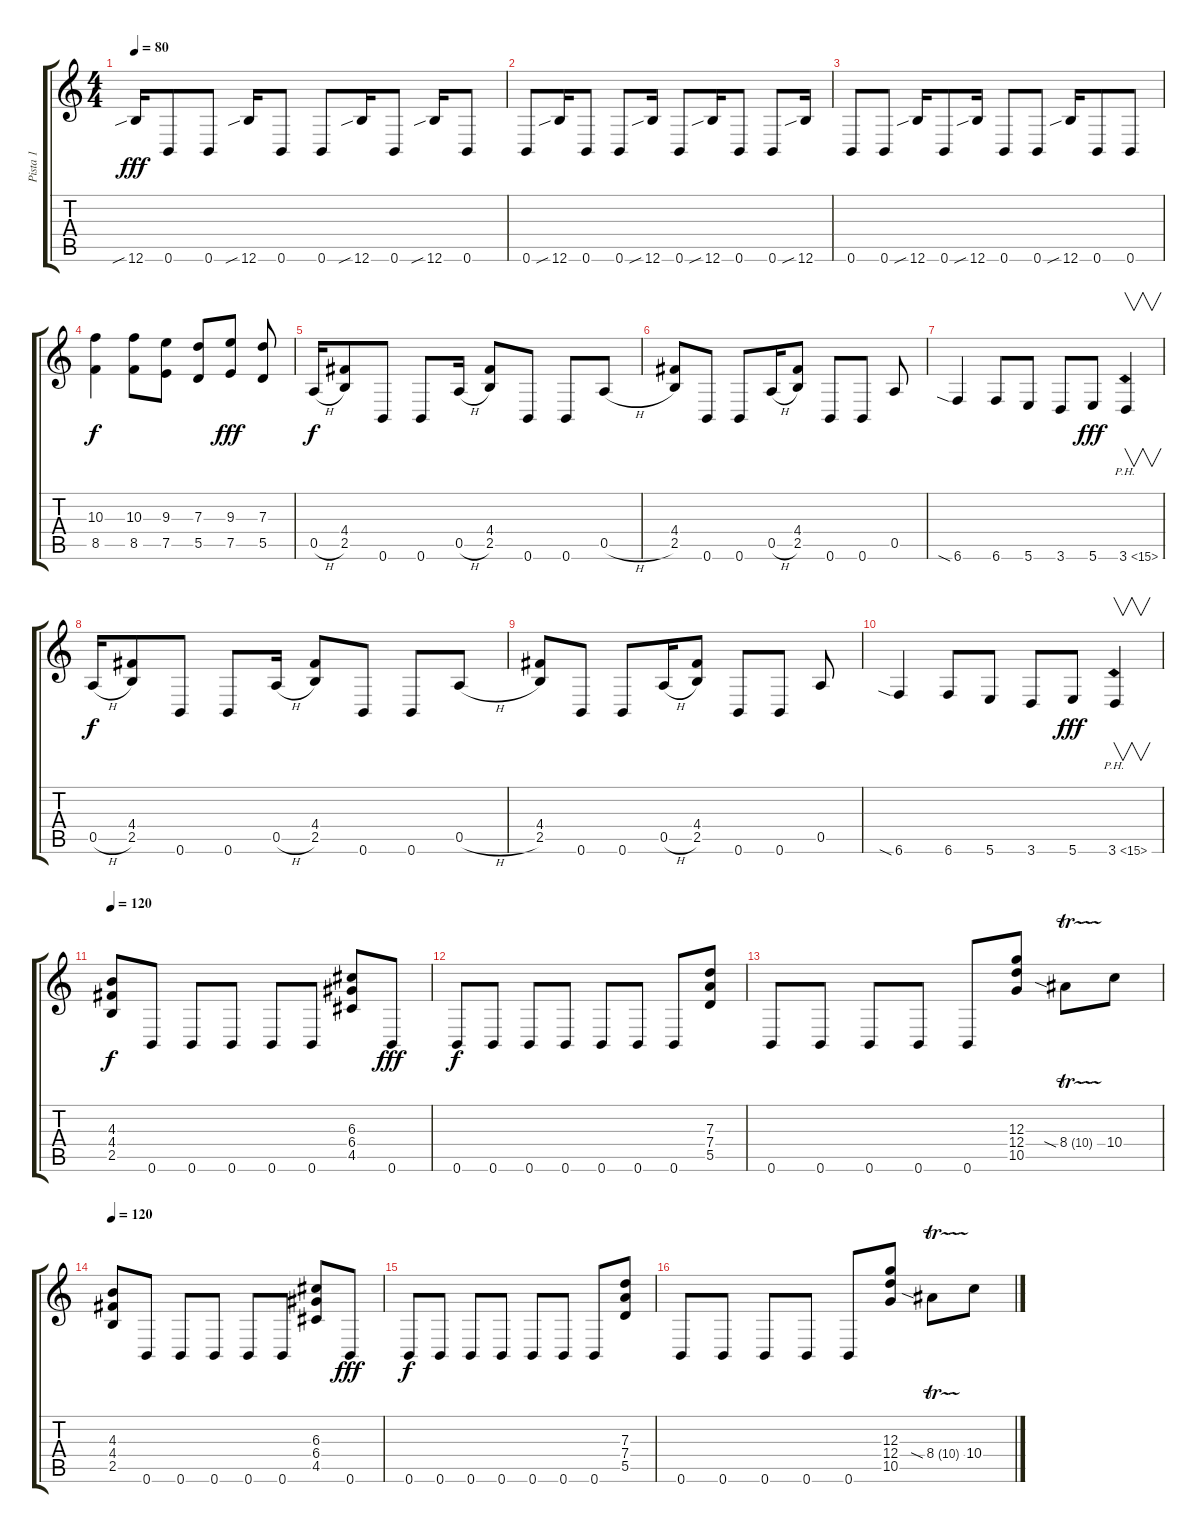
\track ("Pista 1" "Pista 1") {instrument distortionguitar}
\staff {score tabs}
\tuning (E4 B3 G3 D3 A2 B1) {hide}
\ts (4 4)
\tempo 80
\clef g2
\ks c
12.6{sib}.16{dy fff} 0.6.8 0.6.8 12.6{sib}.16 0.6.8 0.6.8 12.6{sib}.16 0.6.8 12.6{sib}.16 0.6.8 |
0.6.8 12.6{sib}.16 0.6.8 0.6.8 12.6{sib}.16 0.6.8 12.6{sib}.16 0.6.8 0.6.8 12.6{sib}.16 |
0.6.8 0.6.8 12.6{sib}.16 0.6.8 12.6{sib}.16 0.6.8 0.6.8 12.6{sib}.16 0.6.8 0.6.8 |
(10.3 8.5).4{dy f} (10.3 8.5).8 (9.3 7.5).8 (7.3 5.5).8 (9.3 7.5).8{dy fff} (7.3 5.5).8 |
0.5{h}.16{dy f} (4.4 2.5).8 0.6.8 0.6.8 0.5{h}.16 (4.4 2.5).8 0.6.8 0.6.8 0.5{h}.8 |
(4.4 2.5).8 0.6.8 0.6.8 0.5{h}.16 (4.4 2.5).8 0.6.8 0.6.8 0.5.8 |
6.6{sia}.4 6.6.8 5.6.8 3.6.8 5.6.8{dy fff} 3.6{ph 12}.4{v} |
0.5{h}.16{dy f} (4.4 2.5).8 0.6.8 0.6.8 0.5{h}.16 (4.4 2.5).8 0.6.8 0.6.8 0.5{h}.8 |
(4.4 2.5).8 0.6.8 0.6.8 0.5{h}.16 (4.4 2.5).8 0.6.8 0.6.8 0.5.8 |
6.6{sia}.4 6.6.8 5.6.8 3.6.8 5.6.8{dy fff} 3.6{ph 12}.4{v} |
\tempo 120
(4.3 4.4 2.5).8{dy f} 0.6.8 0.6.8 0.6.8 0.6.8 0.6.8 (6.3 6.4 4.5).8 0.6.8{dy fff} |
0.6.8{dy f} 0.6.8 0.6.8 0.6.8 0.6.8 0.6.8 0.6.8 (7.3 7.4 5.5).8 |
0.6.8 0.6.8 0.6.8 0.6.8 0.6.8 (12.3 12.4 10.5).8 8.4{tr (10 32) sia}.8 10.4.8 |
\tempo 120
(4.3 4.4 2.5).8 0.6.8 0.6.8 0.6.8 0.6.8 0.6.8 (6.3 6.4 4.5).8 0.6.8{dy fff} |
0.6.8{dy f} 0.6.8 0.6.8 0.6.8 0.6.8 0.6.8 0.6.8 (7.3 7.4 5.5).8 |
0.6.8 0.6.8 0.6.8 0.6.8 0.6.8 (12.3 12.4 10.5).8 8.4{tr (10 32) sia}.8 10.4.8
